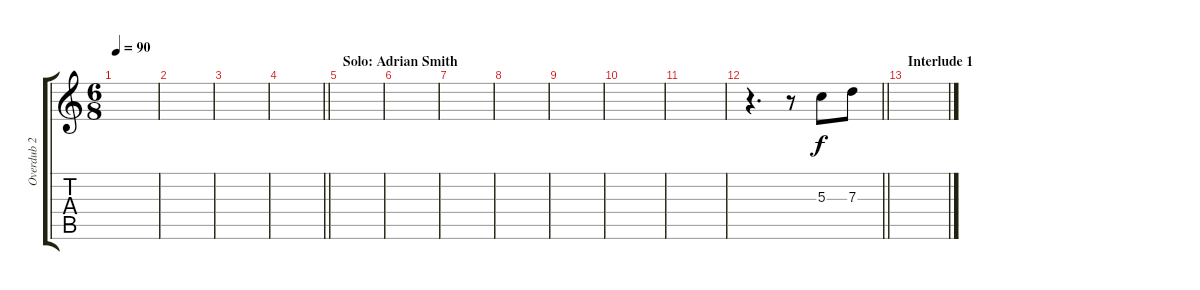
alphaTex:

\track ("Overdub 2" "Overdub 2") {instrument overdrivenguitar}
\staff {score tabs}
\tuning (E4 B3 G3 D3 A2 E2) {hide}
\ts (6 8)
\tempo 90
\clef g2
\ks c
|
|
|
\barLineRight lightlight
|
\section ("" "Solo: Adrian Smith")
|
|
|
|
|
|
|
\barLineRight lightlight
r.4{d} r.8 5.3.8 7.3.8 |
\section ("" "Interlude 1")
